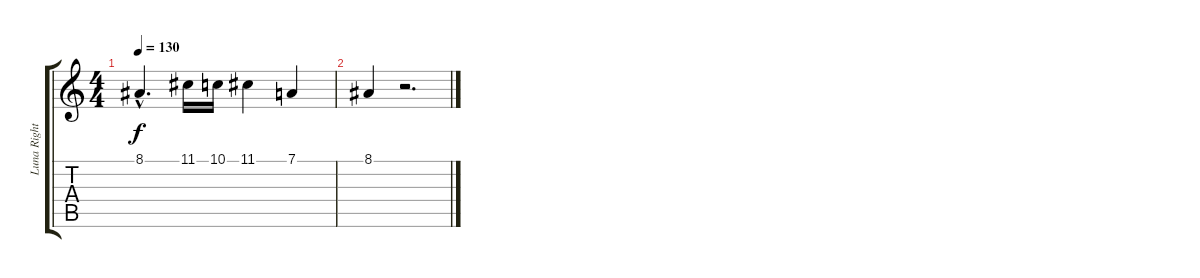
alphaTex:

\track ("Luna Right" "Luna Right") {instrument choiraahs}
\staff {score tabs}
\tuning (D4 A3 F3 C3 G2 D2) {hide}
\ts (4 4)
\tempo 130
\clef g2
\ks c
8.1{hac}.4{d dy f} 11.1.16 10.1.16 11.1.4 7.1.4 |
8.1.4 r.2{d}
